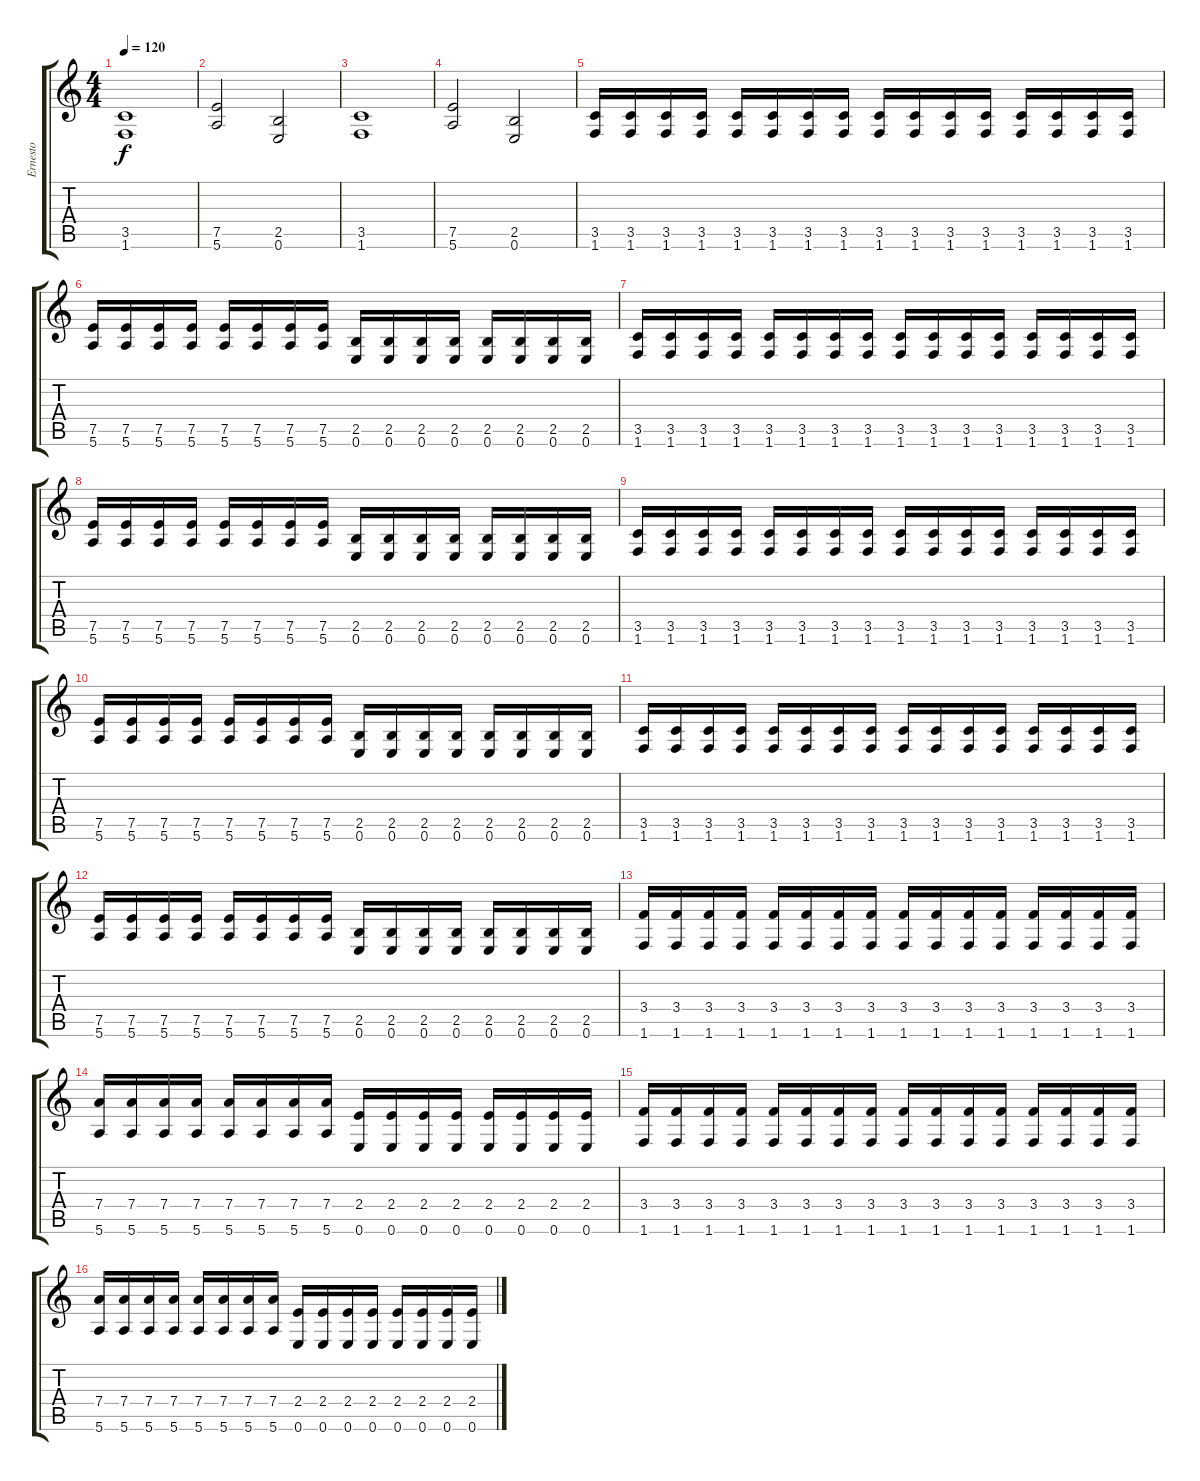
\track ("Ernesto" "Ernesto") {instrument overdrivenguitar}
\staff {score tabs}
\tuning (E4 B3 G3 D3 A2 E2) {hide}
\ts (4 4)
\tempo 120
\clef g2
\ks c
(3.5 1.6).1{dy f} |
(7.5 5.6).2 (2.5 0.6).2 |
(3.5 1.6).1 |
(7.5 5.6).2 (2.5 0.6).2 |
(3.5 1.6).16 (3.5 1.6).16 (3.5 1.6).16 (3.5 1.6).16 (3.5 1.6).16 (3.5 1.6).16 (3.5 1.6).16 (3.5 1.6).16 (3.5 1.6).16 (3.5 1.6).16 (3.5 1.6).16 (3.5 1.6).16 (3.5 1.6).16 (3.5 1.6).16 (3.5 1.6).16 (3.5 1.6).16 |
(7.5 5.6).16 (7.5 5.6).16 (7.5 5.6).16 (7.5 5.6).16 (7.5 5.6).16 (7.5 5.6).16 (7.5 5.6).16 (7.5 5.6).16 (2.5 0.6).16 (2.5 0.6).16 (2.5 0.6).16 (2.5 0.6).16 (2.5 0.6).16 (2.5 0.6).16 (2.5 0.6).16 (2.5 0.6).16 |
(3.5 1.6).16 (3.5 1.6).16 (3.5 1.6).16 (3.5 1.6).16 (3.5 1.6).16 (3.5 1.6).16 (3.5 1.6).16 (3.5 1.6).16 (3.5 1.6).16 (3.5 1.6).16 (3.5 1.6).16 (3.5 1.6).16 (3.5 1.6).16 (3.5 1.6).16 (3.5 1.6).16 (3.5 1.6).16 |
(7.5 5.6).16 (7.5 5.6).16 (7.5 5.6).16 (7.5 5.6).16 (7.5 5.6).16 (7.5 5.6).16 (7.5 5.6).16 (7.5 5.6).16 (2.5 0.6).16 (2.5 0.6).16 (2.5 0.6).16 (2.5 0.6).16 (2.5 0.6).16 (2.5 0.6).16 (2.5 0.6).16 (2.5 0.6).16 |
(3.5 1.6).16 (3.5 1.6).16 (3.5 1.6).16 (3.5 1.6).16 (3.5 1.6).16 (3.5 1.6).16 (3.5 1.6).16 (3.5 1.6).16 (3.5 1.6).16 (3.5 1.6).16 (3.5 1.6).16 (3.5 1.6).16 (3.5 1.6).16 (3.5 1.6).16 (3.5 1.6).16 (3.5 1.6).16 |
(7.5 5.6).16 (7.5 5.6).16 (7.5 5.6).16 (7.5 5.6).16 (7.5 5.6).16 (7.5 5.6).16 (7.5 5.6).16 (7.5 5.6).16 (2.5 0.6).16 (2.5 0.6).16 (2.5 0.6).16 (2.5 0.6).16 (2.5 0.6).16 (2.5 0.6).16 (2.5 0.6).16 (2.5 0.6).16 |
(3.5 1.6).16 (3.5 1.6).16 (3.5 1.6).16 (3.5 1.6).16 (3.5 1.6).16 (3.5 1.6).16 (3.5 1.6).16 (3.5 1.6).16 (3.5 1.6).16 (3.5 1.6).16 (3.5 1.6).16 (3.5 1.6).16 (3.5 1.6).16 (3.5 1.6).16 (3.5 1.6).16 (3.5 1.6).16 |
(7.5 5.6).16 (7.5 5.6).16 (7.5 5.6).16 (7.5 5.6).16 (7.5 5.6).16 (7.5 5.6).16 (7.5 5.6).16 (7.5 5.6).16 (2.5 0.6).16 (2.5 0.6).16 (2.5 0.6).16 (2.5 0.6).16 (2.5 0.6).16 (2.5 0.6).16 (2.5 0.6).16 (2.5 0.6).16 |
(3.4 1.6).16 (3.4 1.6).16 (3.4 1.6).16 (3.4 1.6).16 (3.4 1.6).16 (3.4 1.6).16 (3.4 1.6).16 (3.4 1.6).16 (3.4 1.6).16 (3.4 1.6).16 (3.4 1.6).16 (3.4 1.6).16 (3.4 1.6).16 (3.4 1.6).16 (3.4 1.6).16 (3.4 1.6).16 |
(7.4 5.6).16 (7.4 5.6).16 (7.4 5.6).16 (7.4 5.6).16 (7.4 5.6).16 (7.4 5.6).16 (7.4 5.6).16 (7.4 5.6).16 (2.4 0.6).16 (2.4 0.6).16 (2.4 0.6).16 (2.4 0.6).16 (2.4 0.6).16 (2.4 0.6).16 (2.4 0.6).16 (2.4 0.6).16 |
(3.4 1.6).16 (3.4 1.6).16 (3.4 1.6).16 (3.4 1.6).16 (3.4 1.6).16 (3.4 1.6).16 (3.4 1.6).16 (3.4 1.6).16 (3.4 1.6).16 (3.4 1.6).16 (3.4 1.6).16 (3.4 1.6).16 (3.4 1.6).16 (3.4 1.6).16 (3.4 1.6).16 (3.4 1.6).16 |
(7.4 5.6).16 (7.4 5.6).16 (7.4 5.6).16 (7.4 5.6).16 (7.4 5.6).16 (7.4 5.6).16 (7.4 5.6).16 (7.4 5.6).16 (2.4 0.6).16 (2.4 0.6).16 (2.4 0.6).16 (2.4 0.6).16 (2.4 0.6).16 (2.4 0.6).16 (2.4 0.6).16 (2.4 0.6).16
